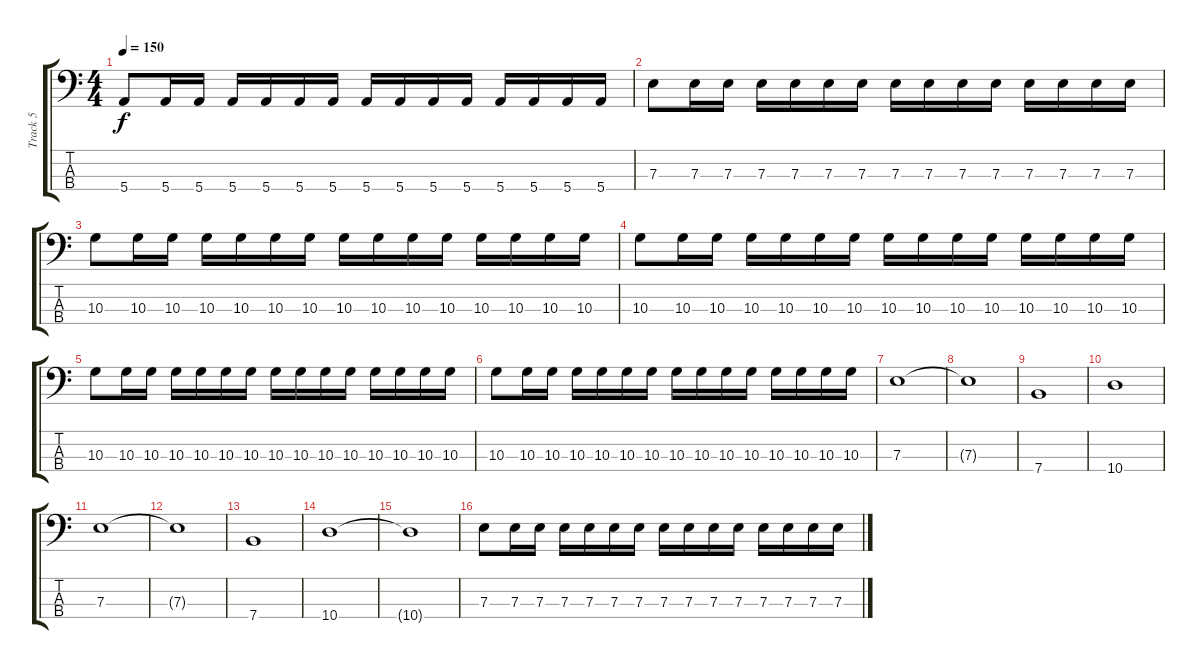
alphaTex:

\track ("Track 5" "Track 5") {instrument electricbassfinger}
\staff {score tabs}
\tuning (G2 D2 A1 E1) {hide}
\ts (4 4)
\tempo 150
\clef f4
\ks c
5.4.8{dy f} 5.4.16 5.4.16 5.4.16 5.4.16 5.4.16 5.4.16 5.4.16 5.4.16 5.4.16 5.4.16 5.4.16 5.4.16 5.4.16 5.4.16 |
7.3.8 7.3.16 7.3.16 7.3.16 7.3.16 7.3.16 7.3.16 7.3.16 7.3.16 7.3.16 7.3.16 7.3.16 7.3.16 7.3.16 7.3.16 |
10.3.8 10.3.16 10.3.16 10.3.16 10.3.16 10.3.16 10.3.16 10.3.16 10.3.16 10.3.16 10.3.16 10.3.16 10.3.16 10.3.16 10.3.16 |
10.3.8 10.3.16 10.3.16 10.3.16 10.3.16 10.3.16 10.3.16 10.3.16 10.3.16 10.3.16 10.3.16 10.3.16 10.3.16 10.3.16 10.3.16 |
10.3.8 10.3.16 10.3.16 10.3.16 10.3.16 10.3.16 10.3.16 10.3.16 10.3.16 10.3.16 10.3.16 10.3.16 10.3.16 10.3.16 10.3.16 |
10.3.8 10.3.16 10.3.16 10.3.16 10.3.16 10.3.16 10.3.16 10.3.16 10.3.16 10.3.16 10.3.16 10.3.16 10.3.16 10.3.16 10.3.16 |
7.3.1 |
7.3{t}.1 |
7.4.1 |
10.4.1 |
7.3.1 |
7.3{t}.1 |
7.4.1 |
10.4.1 |
10.4{t}.1 |
7.3.8 7.3.16 7.3.16 7.3.16 7.3.16 7.3.16 7.3.16 7.3.16 7.3.16 7.3.16 7.3.16 7.3.16 7.3.16 7.3.16 7.3.16
